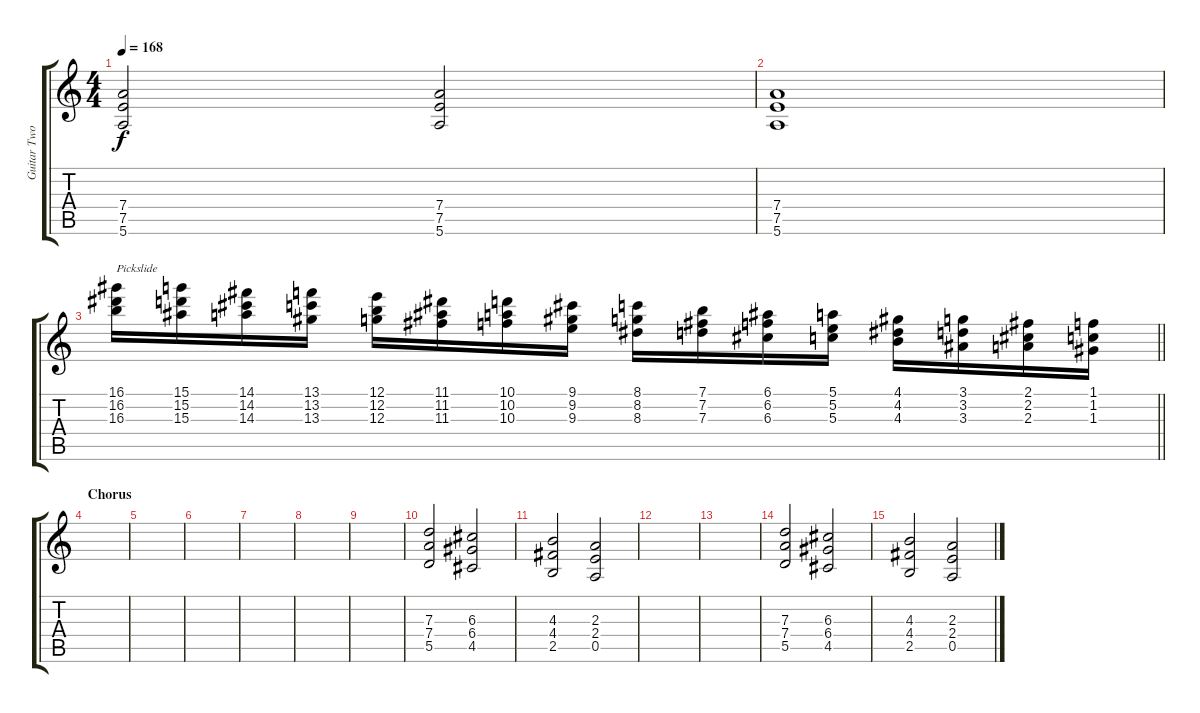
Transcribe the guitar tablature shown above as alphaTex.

\track ("Guitar Two" "Guitar Two") {instrument overdrivenguitar}
\staff {score tabs}
\tuning (E4 B3 G3 D3 A2 E2) {hide}
\ts (4 4)
\tempo 168
\clef g2
\ks c
(7.4 7.5 5.6).2{dy f} (7.4 7.5 5.6).2 |
(7.4 7.5 5.6).1 |
\barLineRight lightlight
(16.1 16.2 16.3).16{txt "Pickslide"} (15.1 15.2 15.3).16 (14.1 14.2 14.3).16 (13.1 13.2 13.3).16 (12.1 12.2 12.3).16 (11.1 11.2 11.3).16 (10.1 10.2 10.3).16 (9.1 9.2 9.3).16 (8.1 8.2 8.3).16 (7.1 7.2 7.3).16 (6.1 6.2 6.3).16 (5.1 5.2 5.3).16 (4.1 4.2 4.3).16 (3.1 3.2 3.3).16 (2.1 2.2 2.3).16 (1.1 1.2 1.3).16 |
\section ("" "Chorus")
|
|
|
|
|
|
(7.3 7.4 5.5).2 (6.3 6.4 4.5).2 |
(4.3 4.4 2.5).2 (2.3 2.4 0.5).2 |
|
|
(7.3 7.4 5.5).2 (6.3 6.4 4.5).2 |
(4.3 4.4 2.5).2 (2.3 2.4 0.5).2
